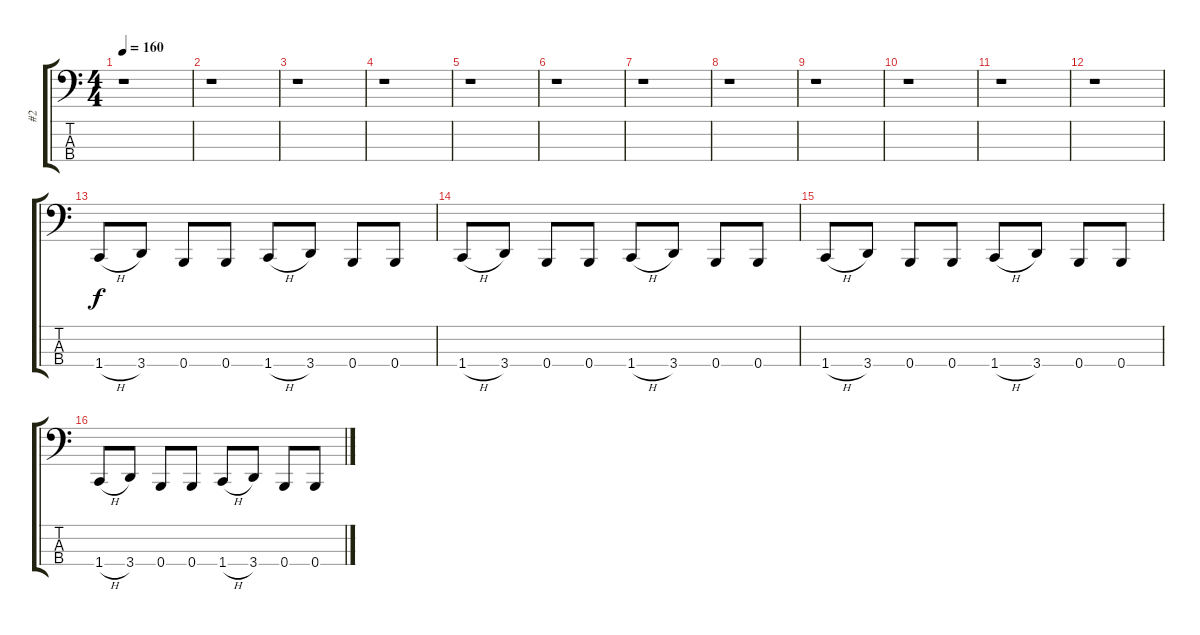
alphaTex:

\track ("#2" "#2") {instrument electricbasspick}
\staff {score tabs}
\tuning (E2 B1 Gb1 B0) {hide}
\ts (4 4)
\tempo 160
\clef f4
\ks c
r.1{dy f} |
r.1 |
r.1 |
r.1 |
r.1 |
r.1 |
r.1 |
r.1 |
r.1 |
r.1 |
r.1 |
r.1 |
1.4{h}.8 3.4.8 0.4.8 0.4.8 1.4{h}.8 3.4.8 0.4.8 0.4.8 |
1.4{h}.8 3.4.8 0.4.8 0.4.8 1.4{h}.8 3.4.8 0.4.8 0.4.8 |
1.4{h}.8 3.4.8 0.4.8 0.4.8 1.4{h}.8 3.4.8 0.4.8 0.4.8 |
1.4{h}.8 3.4.8 0.4.8 0.4.8 1.4{h}.8 3.4.8 0.4.8 0.4.8
